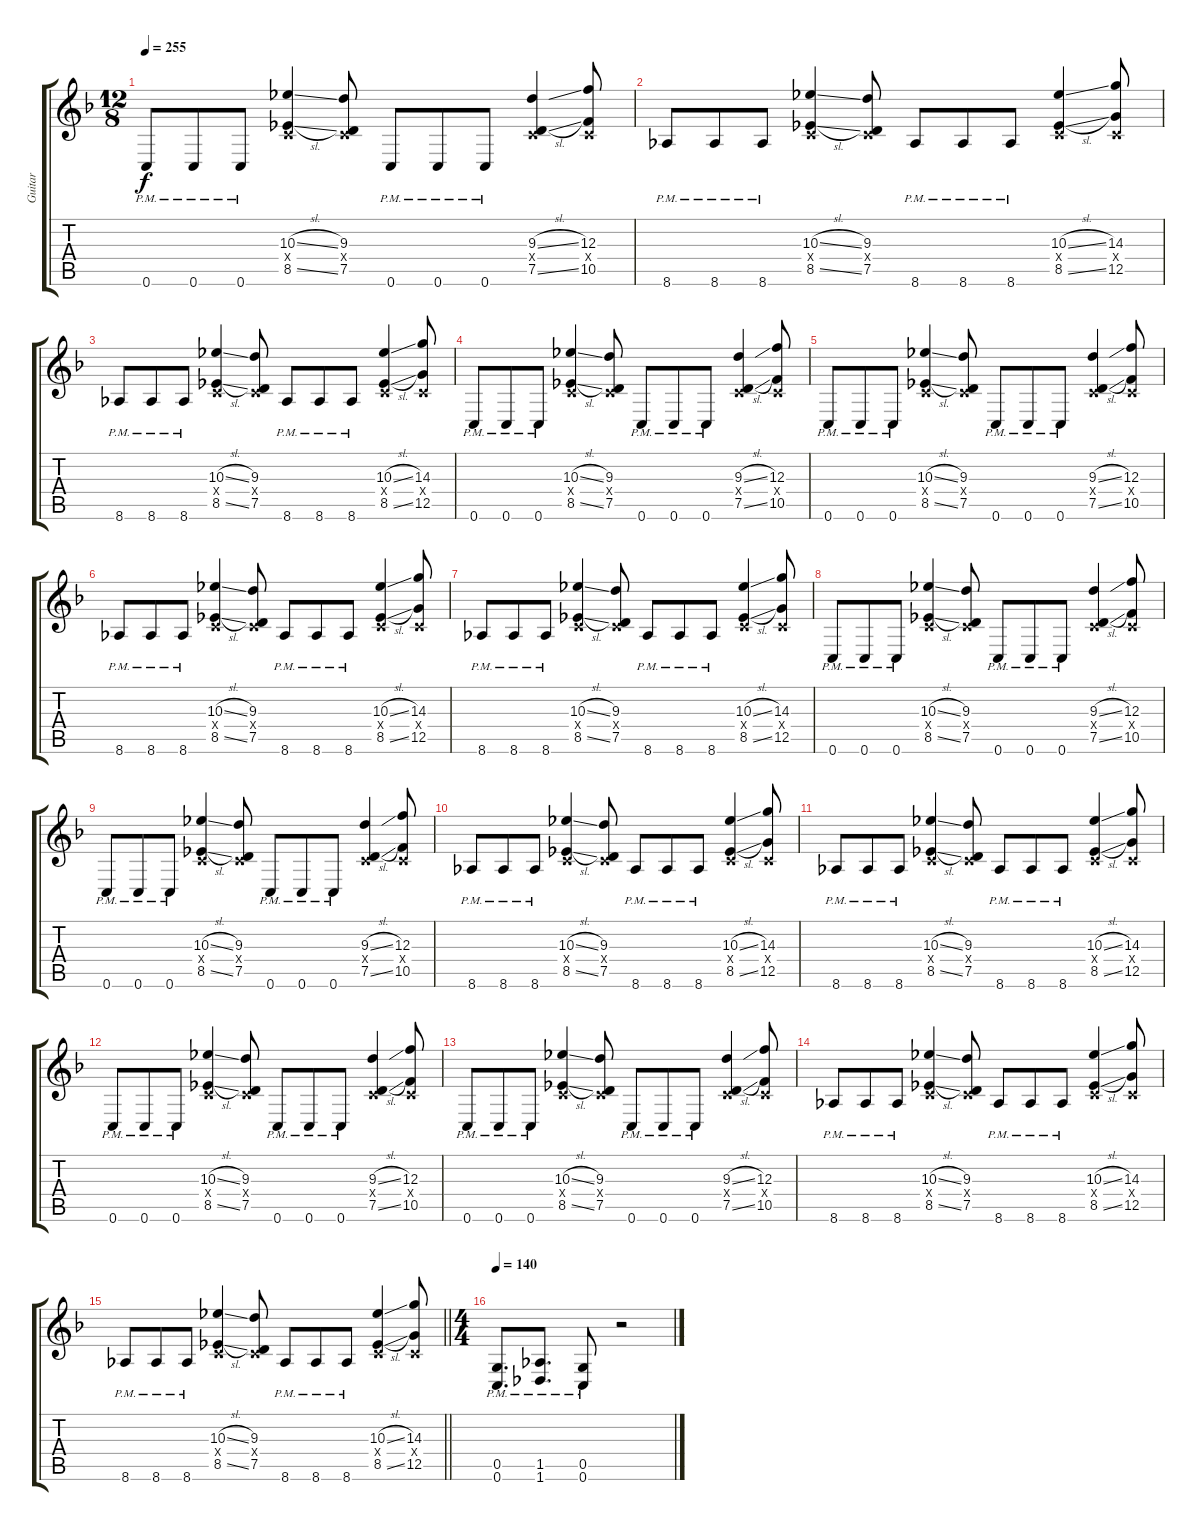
\track ("Guitar" "Guitar") {instrument distortionguitar}
\staff {score tabs}
\tuning (D4 A3 F3 C3 G2 C2) {hide}
\ts (12 8)
\tempo 255
\clef g2
\ks dminor
0.6{pm}.8{dy f} 0.6{pm}.8 0.6{pm}.8 (10.3{sl} 0.4{x} 8.5{sl}).4 (9.3 0.4{x} 7.5).8 0.6{pm}.8 0.6{pm}.8 0.6{pm}.8 (9.3{sl} 0.4{x} 7.5{sl}).4 (12.3 0.4{x} 10.5).8 |
8.6{pm}.8 8.6{pm}.8 8.6{pm}.8 (10.3{sl} 0.4{x} 8.5{sl}).4 (9.3 0.4{x} 7.5).8 8.6{pm}.8 8.6{pm}.8 8.6{pm}.8 (10.3{sl} 0.4{x} 8.5{sl}).4 (14.3 0.4{x} 12.5).8 |
8.6{pm}.8 8.6{pm}.8 8.6{pm}.8 (10.3{sl} 0.4{x} 8.5{sl}).4 (9.3 0.4{x} 7.5).8 8.6{pm}.8 8.6{pm}.8 8.6{pm}.8 (10.3{sl} 0.4{x} 8.5{sl}).4 (14.3 0.4{x} 12.5).8 |
0.6{pm}.8 0.6{pm}.8 0.6{pm}.8 (10.3{sl} 0.4{x} 8.5{sl}).4 (9.3 0.4{x} 7.5).8 0.6{pm}.8 0.6{pm}.8 0.6{pm}.8 (9.3{sl} 0.4{x} 7.5{sl}).4 (12.3 0.4{x} 10.5).8 |
0.6{pm}.8 0.6{pm}.8 0.6{pm}.8 (10.3{sl} 0.4{x} 8.5{sl}).4 (9.3 0.4{x} 7.5).8 0.6{pm}.8 0.6{pm}.8 0.6{pm}.8 (9.3{sl} 0.4{x} 7.5{sl}).4 (12.3 0.4{x} 10.5).8 |
8.6{pm}.8 8.6{pm}.8 8.6{pm}.8 (10.3{sl} 0.4{x} 8.5{sl}).4 (9.3 0.4{x} 7.5).8 8.6{pm}.8 8.6{pm}.8 8.6{pm}.8 (10.3{sl} 0.4{x} 8.5{sl}).4 (14.3 0.4{x} 12.5).8 |
8.6{pm}.8 8.6{pm}.8 8.6{pm}.8 (10.3{sl} 0.4{x} 8.5{sl}).4 (9.3 0.4{x} 7.5).8 8.6{pm}.8 8.6{pm}.8 8.6{pm}.8 (10.3{sl} 0.4{x} 8.5{sl}).4 (14.3 0.4{x} 12.5).8 |
0.6{pm}.8 0.6{pm}.8 0.6{pm}.8 (10.3{sl} 0.4{x} 8.5{sl}).4 (9.3 0.4{x} 7.5).8 0.6{pm}.8 0.6{pm}.8 0.6{pm}.8 (9.3{sl} 0.4{x} 7.5{sl}).4 (12.3 0.4{x} 10.5).8 |
0.6{pm}.8 0.6{pm}.8 0.6{pm}.8 (10.3{sl} 0.4{x} 8.5{sl}).4 (9.3 0.4{x} 7.5).8 0.6{pm}.8 0.6{pm}.8 0.6{pm}.8 (9.3{sl} 0.4{x} 7.5{sl}).4 (12.3 0.4{x} 10.5).8 |
8.6{pm}.8 8.6{pm}.8 8.6{pm}.8 (10.3{sl} 0.4{x} 8.5{sl}).4 (9.3 0.4{x} 7.5).8 8.6{pm}.8 8.6{pm}.8 8.6{pm}.8 (10.3{sl} 0.4{x} 8.5{sl}).4 (14.3 0.4{x} 12.5).8 |
8.6{pm}.8 8.6{pm}.8 8.6{pm}.8 (10.3{sl} 0.4{x} 8.5{sl}).4 (9.3 0.4{x} 7.5).8 8.6{pm}.8 8.6{pm}.8 8.6{pm}.8 (10.3{sl} 0.4{x} 8.5{sl}).4 (14.3 0.4{x} 12.5).8 |
0.6{pm}.8 0.6{pm}.8 0.6{pm}.8 (10.3{sl} 0.4{x} 8.5{sl}).4 (9.3 0.4{x} 7.5).8 0.6{pm}.8 0.6{pm}.8 0.6{pm}.8 (9.3{sl} 0.4{x} 7.5{sl}).4 (12.3 0.4{x} 10.5).8 |
0.6{pm}.8 0.6{pm}.8 0.6{pm}.8 (10.3{sl} 0.4{x} 8.5{sl}).4 (9.3 0.4{x} 7.5).8 0.6{pm}.8 0.6{pm}.8 0.6{pm}.8 (9.3{sl} 0.4{x} 7.5{sl}).4 (12.3 0.4{x} 10.5).8 |
8.6{pm}.8 8.6{pm}.8 8.6{pm}.8 (10.3{sl} 0.4{x} 8.5{sl}).4 (9.3 0.4{x} 7.5).8 8.6{pm}.8 8.6{pm}.8 8.6{pm}.8 (10.3{sl} 0.4{x} 8.5{sl}).4 (14.3 0.4{x} 12.5).8 |
\barLineRight lightlight
8.6{pm}.8 8.6{pm}.8 8.6{pm}.8 (10.3{sl} 0.4{x} 8.5{sl}).4 (9.3 0.4{x} 7.5).8 8.6{pm}.8 8.6{pm}.8 8.6{pm}.8 (10.3{sl} 0.4{x} 8.5{sl}).4 (14.3 0.4{x} 12.5).8 |
\ts (4 4)
\section ("" "")
\tempo 140
(0.5{pm} 0.6{pm}).8{d} (1.5{pm} 1.6{pm}).8{d} (0.5{pm} 0.6{pm}).8 r.2
